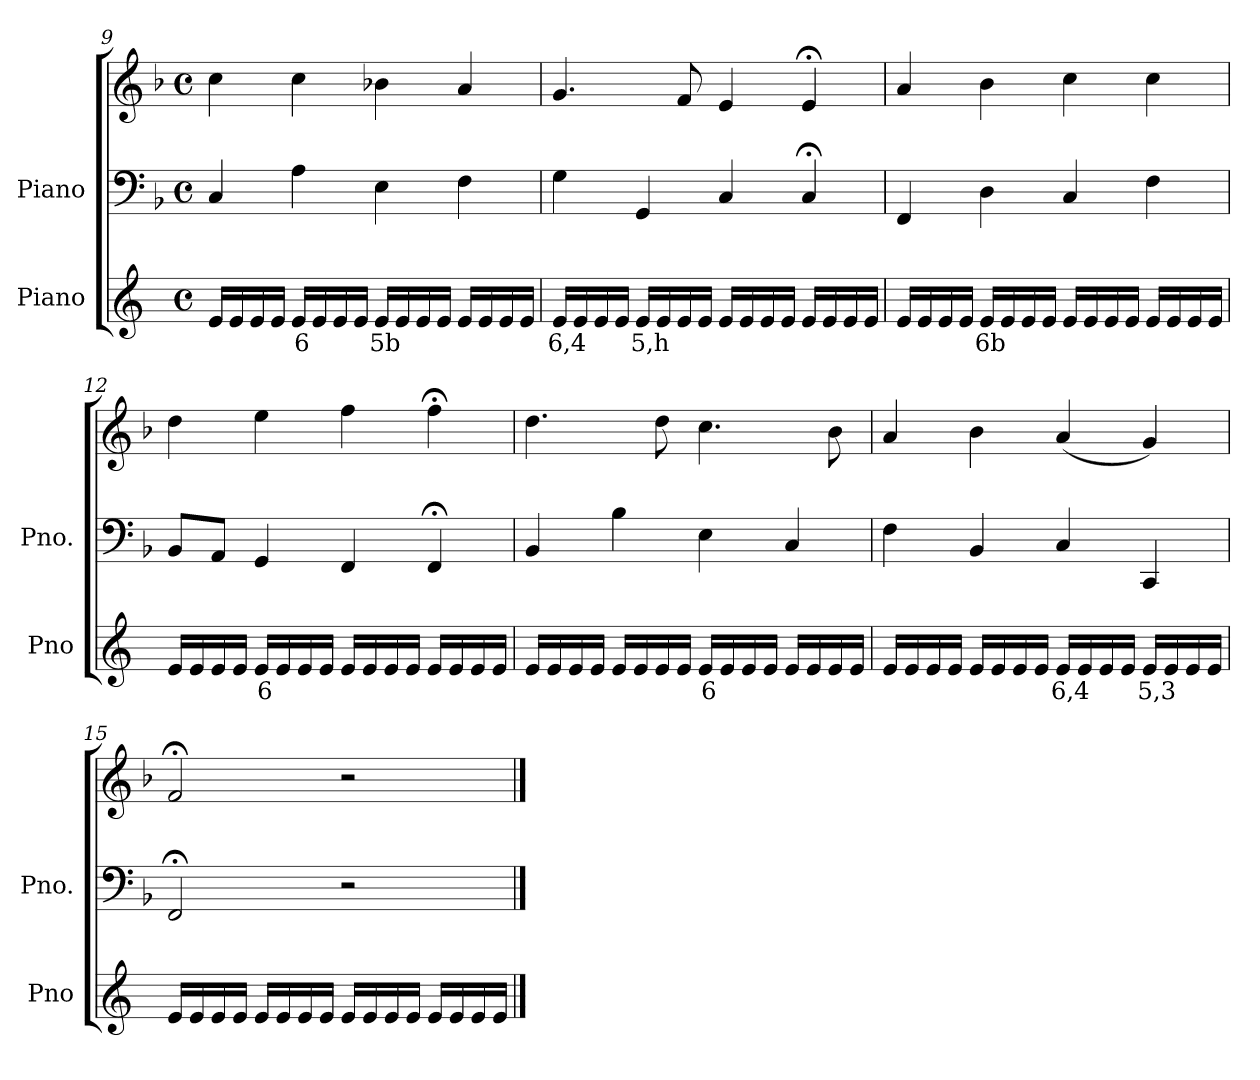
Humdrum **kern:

**kern	**text	**kern	**kern
*part2	*part2	*part1	*part1
*staff3	*staff3	*staff2	*staff1
*I"Piano	*	*I"Piano	*
*I'Pno	*	*I'Pno.	*
*clefG2	*	*clefF4	*clefG2
*k[]	*	*k[b-]	*k[b-]
*M4/4	*	*M4/4	*M4/4
*met(c)	*	*met(c)	*met(c)
=9	=9	=9	=9
16e/LL	.	4C/	4cc\
16e/	.	.	.
16e/	.	.	.
16e/JJ	.	.	.
!	!LO:LY:b	!	!
16e/LL	6	4A\	4cc\
16e/	.	.	.
16e/	.	.	.
16e/JJ	.	.	.
!	!LO:LY:b	!	!
16e/LL	5b	4E\	4b-X\
16e/	.	.	.
16e/	.	.	.
16e/JJ	.	.	.
16e/LL	.	4F\	4a/
16e/	.	.	.
16e/	.	.	.
16e/JJ	.	.	.
=10	=10	=10	=10
!	!LO:LY:b	!	!
16e/LL	6,4	4G\	4.g/
16e/	.	.	.
16e/	.	.	.
16e/JJ	.	.	.
!	!LO:LY:b	!	!
16e/LL	5,h	4GG/	.
16e/	.	.	.
16e/	.	.	8f/
16e/JJ	.	.	.
16e/LL	.	4C/	4e/
16e/	.	.	.
16e/	.	.	.
16e/JJ	.	.	.
16e/LL	.	4C;</	4e;</
16e/	.	.	.
16e/	.	.	.
16e/JJ	.	.	.
=11	=11	=11	=11
16e/LL	.	4FF/	4a/
16e/	.	.	.
16e/	.	.	.
16e/JJ	.	.	.
!	!LO:LY:b	!	!
16e/LL	6b	4D\	4b-\
16e/	.	.	.
16e/	.	.	.
16e/JJ	.	.	.
16e/LL	.	4C/	4cc\
16e/	.	.	.
16e/	.	.	.
16e/JJ	.	.	.
16e/LL	.	4F\	4cc\
16e/	.	.	.
16e/	.	.	.
16e/JJ	.	.	.
=12	=12	=12	=12
16e/LL	.	8BB-/L	4dd\
16e/	.	.	.
!	!LO:LY:b	!	!
16e/	_	8AA/J	.
16e/JJ	.	.	.
!	!LO:LY:b	!	!
16e/LL	6	4GG/	4ee\
16e/	.	.	.
16e/	.	.	.
16e/JJ	.	.	.
16e/LL	.	4FF/	4ff\
16e/	.	.	.
16e/	.	.	.
16e/JJ	.	.	.
16e/LL	.	4FF;</	4ff;<\
16e/	.	.	.
16e/	.	.	.
16e/JJ	.	.	.
=13	=13	=13	=13
16e/LL	.	4BB-/	4.dd\
16e/	.	.	.
16e/	.	.	.
16e/JJ	.	.	.
16e/LL	.	4B-\	.
16e/	.	.	.
16e/	.	.	8dd\
16e/JJ	.	.	.
!	!LO:LY:b	!	!
16e/LL	6	4E\	4.cc\
16e/	.	.	.
16e/	.	.	.
16e/JJ	.	.	.
16e/LL	.	4C/	.
16e/	.	.	.
16e/	.	.	8b-\
16e/JJ	.	.	.
=14	=14	=14	=14
16e/LL	.	4F\	4a/
16e/	.	.	.
16e/	.	.	.
16e/JJ	.	.	.
16e/LL	.	4BB-/	4b-\
16e/	.	.	.
16e/	.	.	.
16e/JJ	.	.	.
!	!LO:LY:b	!	!
16e/LL	6,4	4C/	(<4a/
16e/	.	.	.
16e/	.	.	.
16e/JJ	.	.	.
!	!LO:LY:b	!	!
16e/LL	5,3	4CC/	4g/)
16e/	.	.	.
16e/	.	.	.
16e/JJ	.	.	.
=15	=15	=15	=15
16e/LL	.	2FF;</	2f;</
16e/	.	.	.
16e/	.	.	.
16e/JJ	.	.	.
16e/LL	.	.	.
16e/	.	.	.
16e/	.	.	.
16e/JJ	.	.	.
16e/LL	.	2r	2r
16e/	.	.	.
16e/	.	.	.
16e/JJ	.	.	.
16e/LL	.	.	.
16e/	.	.	.
16e/	.	.	.
16e/JJ	.	.	.
==	==	==	==
*-	*-	*-	*-
